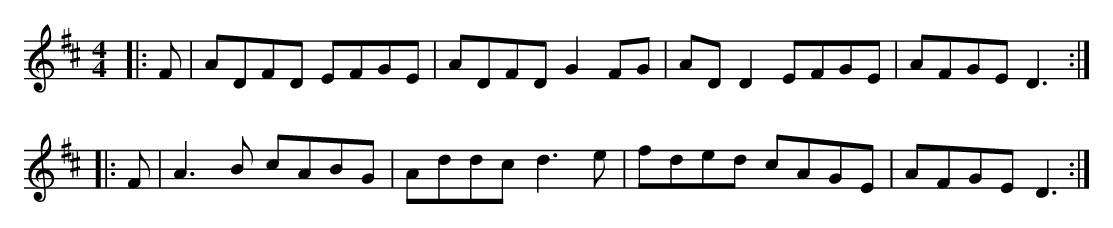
X:1
M:4/4
K:D
|:F|ADFD EFGE|ADFD G2 FG|AD D2 EFGE|AFGE D3:|
|:F|A3B cABG|Addc d3e|fded cAGE|AFGE D3:|
